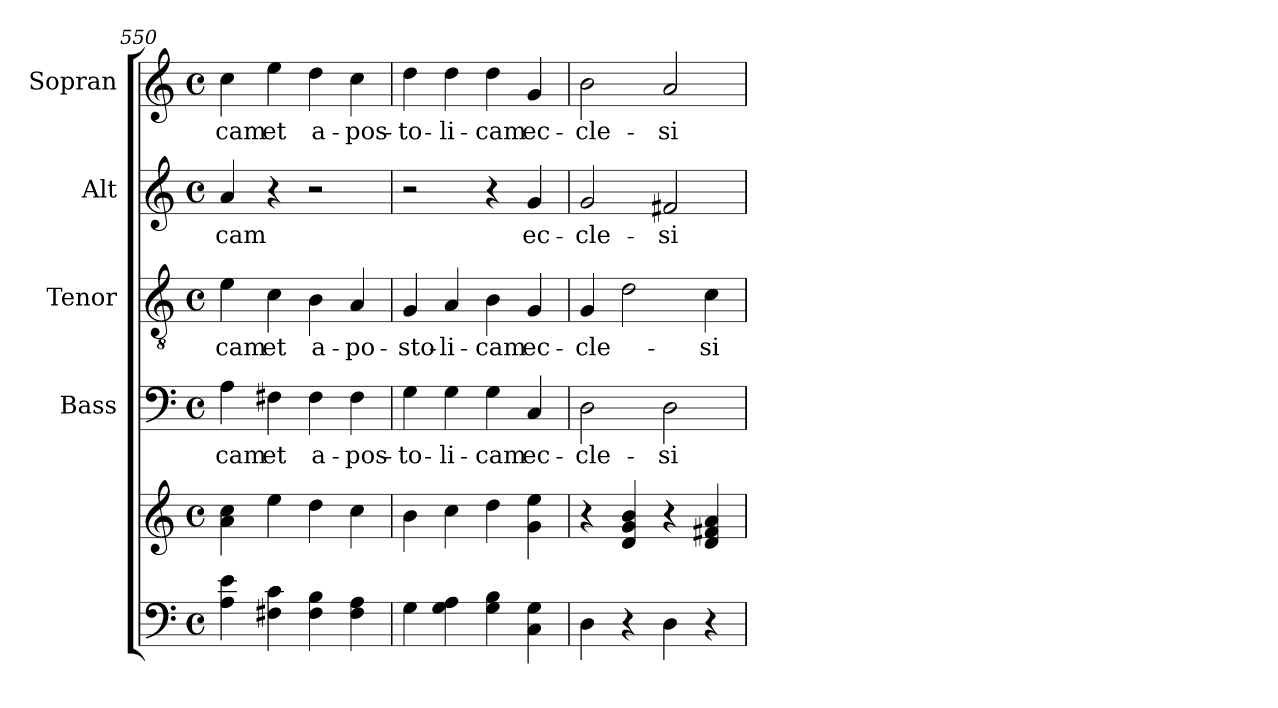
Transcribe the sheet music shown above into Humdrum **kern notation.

**kern	**kern	**kern	**text	**kern	**text	**kern	**text	**kern	**text
*part5	*part5	*part4	*part4	*part3	*part3	*part2	*part2	*part1	*part1
*staff6	*staff5	*staff4	*staff4	*staff3	*staff3	*staff2	*staff2	*staff1	*staff1
*	*	*I"Bass	*	*I"Tenor	*	*I"Alt	*	*I"Sopran	*
*	*	*I'B.	*	*I'T.	*	*I'A.	*	*I'S.	*
*clefF4	*clefG2	*clefF4	*	*clefGv2	*	*clefG2	*	*clefG2	*
*k[]	*k[]	*k[]	*	*k[]	*	*k[]	*	*k[]	*
*C:	*C:	*C:	*	*C:	*	*C:	*	*C:	*
*M4/4	*M4/4	*M4/4	*	*M4/4	*	*M4/4	*	*M4/4	*
*met(c)	*met(c)	*met(c)	*	*met(c)	*	*met(c)	*	*met(c)	*
=550	=550	=550	=550	=550	=550	=550	=550	=550	=550
!	!	!	!LO:LY:b	!	!LO:LY:b	!	!LO:LY:b	!	!LO:LY:b
4A\ 4e\	4a\ 4cc\	4A\	-cam	4e\	-cam	4a/	-cam	4cc\	-cam
!	!	!	!LO:LY:b	!	!LO:LY:b	!	!	!	!LO:LY:b
4F#X\ 4c\	4ee\	4F#X\	et	4c\	et	4r	.	4ee\	et
!	!	!	!LO:LY:b	!	!LO:LY:b	!	!	!	!LO:LY:b
4F#\ 4B\	4dd\	4F#\	a-	4B\	a-	2r	.	4dd\	a-
!	!	!	!LO:LY:b	!	!LO:LY:b	!	!	!	!LO:LY:b
4F#\ 4A\	4cc\	4F#\	-pos-	4A/	-po-	.	.	4cc\	-pos-
=551	=551	=551	=551	=551	=551	=551	=551	=551	=551
!	!	!	!LO:LY:b	!	!LO:LY:b	!	!	!	!LO:LY:b
4G\	4b\	4G\	-to-	4G/	-sto-	2r	.	4dd\	-to-
!	!	!	!LO:LY:b	!	!LO:LY:b	!	!	!	!LO:LY:b
4G\ 4A\	4cc\	4G\	-li-	4A/	-li-	.	.	4dd\	-li-
!	!	!	!LO:LY:b	!	!LO:LY:b	!	!	!	!LO:LY:b
4G\ 4B\	4dd\	4G\	-cam	4B\	-cam	4r	.	4dd\	-cam
!	!	!	!LO:LY:b	!	!LO:LY:b	!	!LO:LY:b	!	!LO:LY:b
4C\ 4G\	4g\ 4ee\	4C/	ec-	4G/	ec-	4g/	ec-	4g/	ec-
!!LO:LB:g=z
=552	=552	=552	=552	=552	=552	=552	=552	=552	=552
!	!	!	!LO:LY:b	!	!LO:LY:b	!	!LO:LY:b	!	!LO:LY:b
4D\	4r	2D\	-cle-	4G/	-cle-	2g/	-cle-	2b\	-cle-
4r	4d/ 4g/ 4b/	.	.	2d\	.	.	.	.	.
!	!	!	!LO:LY:b	!	!	!	!LO:LY:b	!	!LO:LY:b
4D\	4r	2D\	-si-	.	.	2f#X/	-si-	2a/	-si-
!	!	!	!	!	!LO:LY:b	!	!	!	!
4r	4d/ 4f#X/ 4a/	.	.	4c\	-si-	.	.	.	.
=	=	=	=	=	=	=	=	=	=
*-	*-	*-	*-	*-	*-	*-	*-	*-	*-
